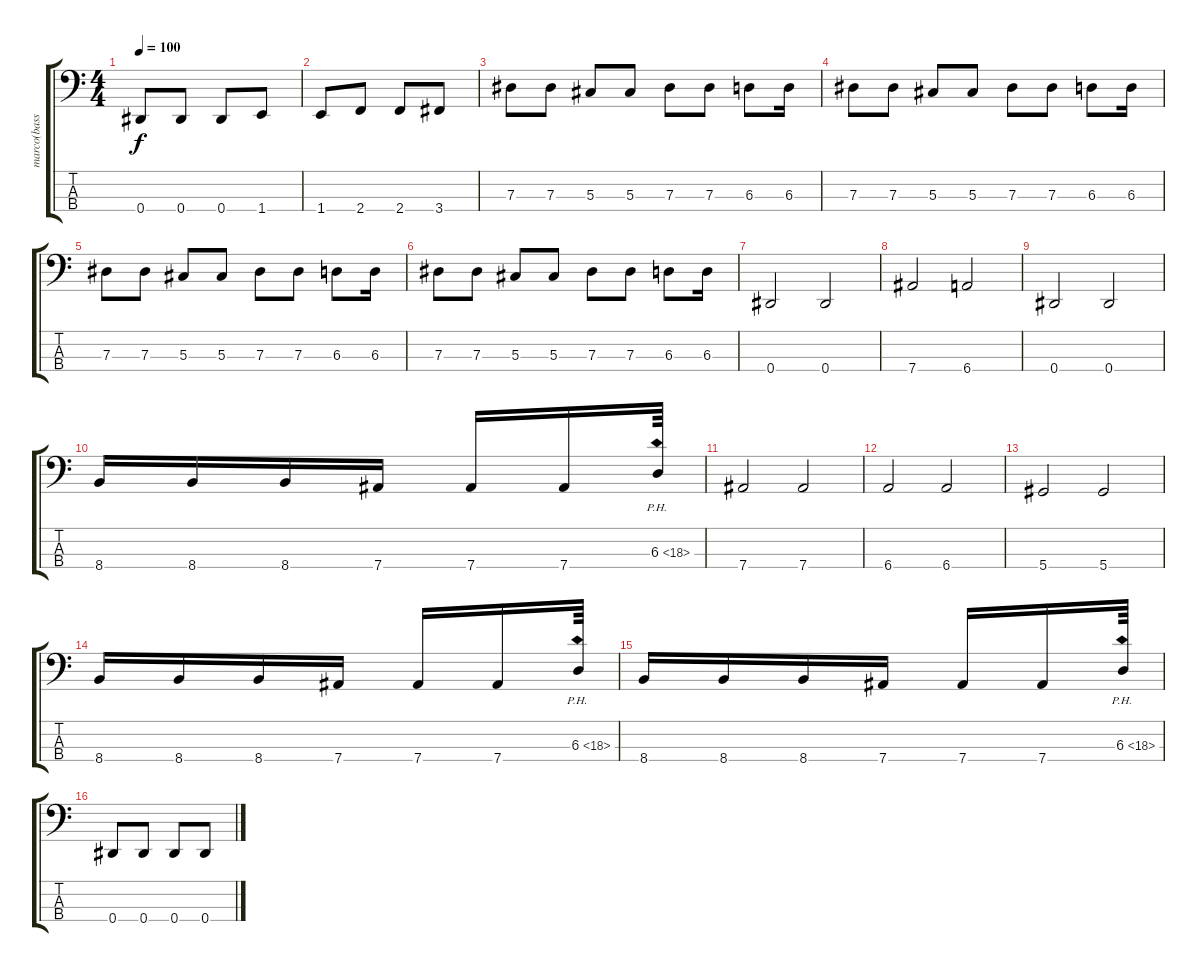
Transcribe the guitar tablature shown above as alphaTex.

\track ("marco(bass)" "marco(bass") {instrument electricbasspick}
\staff {score tabs}
\tuning (Gb2 Db2 Ab1 Eb1) {hide}
\ts (4 4)
\tempo 100
\clef f4
\ks c
0.4.8{dy f} 0.4.8 0.4.8 1.4.8 |
1.4.8 2.4.8 2.4.8 3.4.8 |
7.3.8 7.3.8 5.3.8 5.3.8 7.3.8 7.3.8 6.3.8 6.3.16 |
7.3.8 7.3.8 5.3.8 5.3.8 7.3.8 7.3.8 6.3.8 6.3.16 |
7.3.8 7.3.8 5.3.8 5.3.8 7.3.8 7.3.8 6.3.8 6.3.16 |
7.3.8 7.3.8 5.3.8 5.3.8 7.3.8 7.3.8 6.3.8 6.3.16 |
0.4.2 0.4.2 |
7.4.2 6.4.2 |
0.4.2 0.4.2 |
8.4.16 8.4.16 8.4.16 7.4.16 7.4.16 7.4.16 6.3{ph 12}.64 |
7.4.2 7.4.2 |
6.4.2 6.4.2 |
5.4.2 5.4.2 |
8.4.16 8.4.16 8.4.16 7.4.16 7.4.16 7.4.16 6.3{ph 12}.64 |
8.4.16 8.4.16 8.4.16 7.4.16 7.4.16 7.4.16 6.3{ph 12}.64 |
0.4.8 0.4.8 0.4.8 0.4.8
